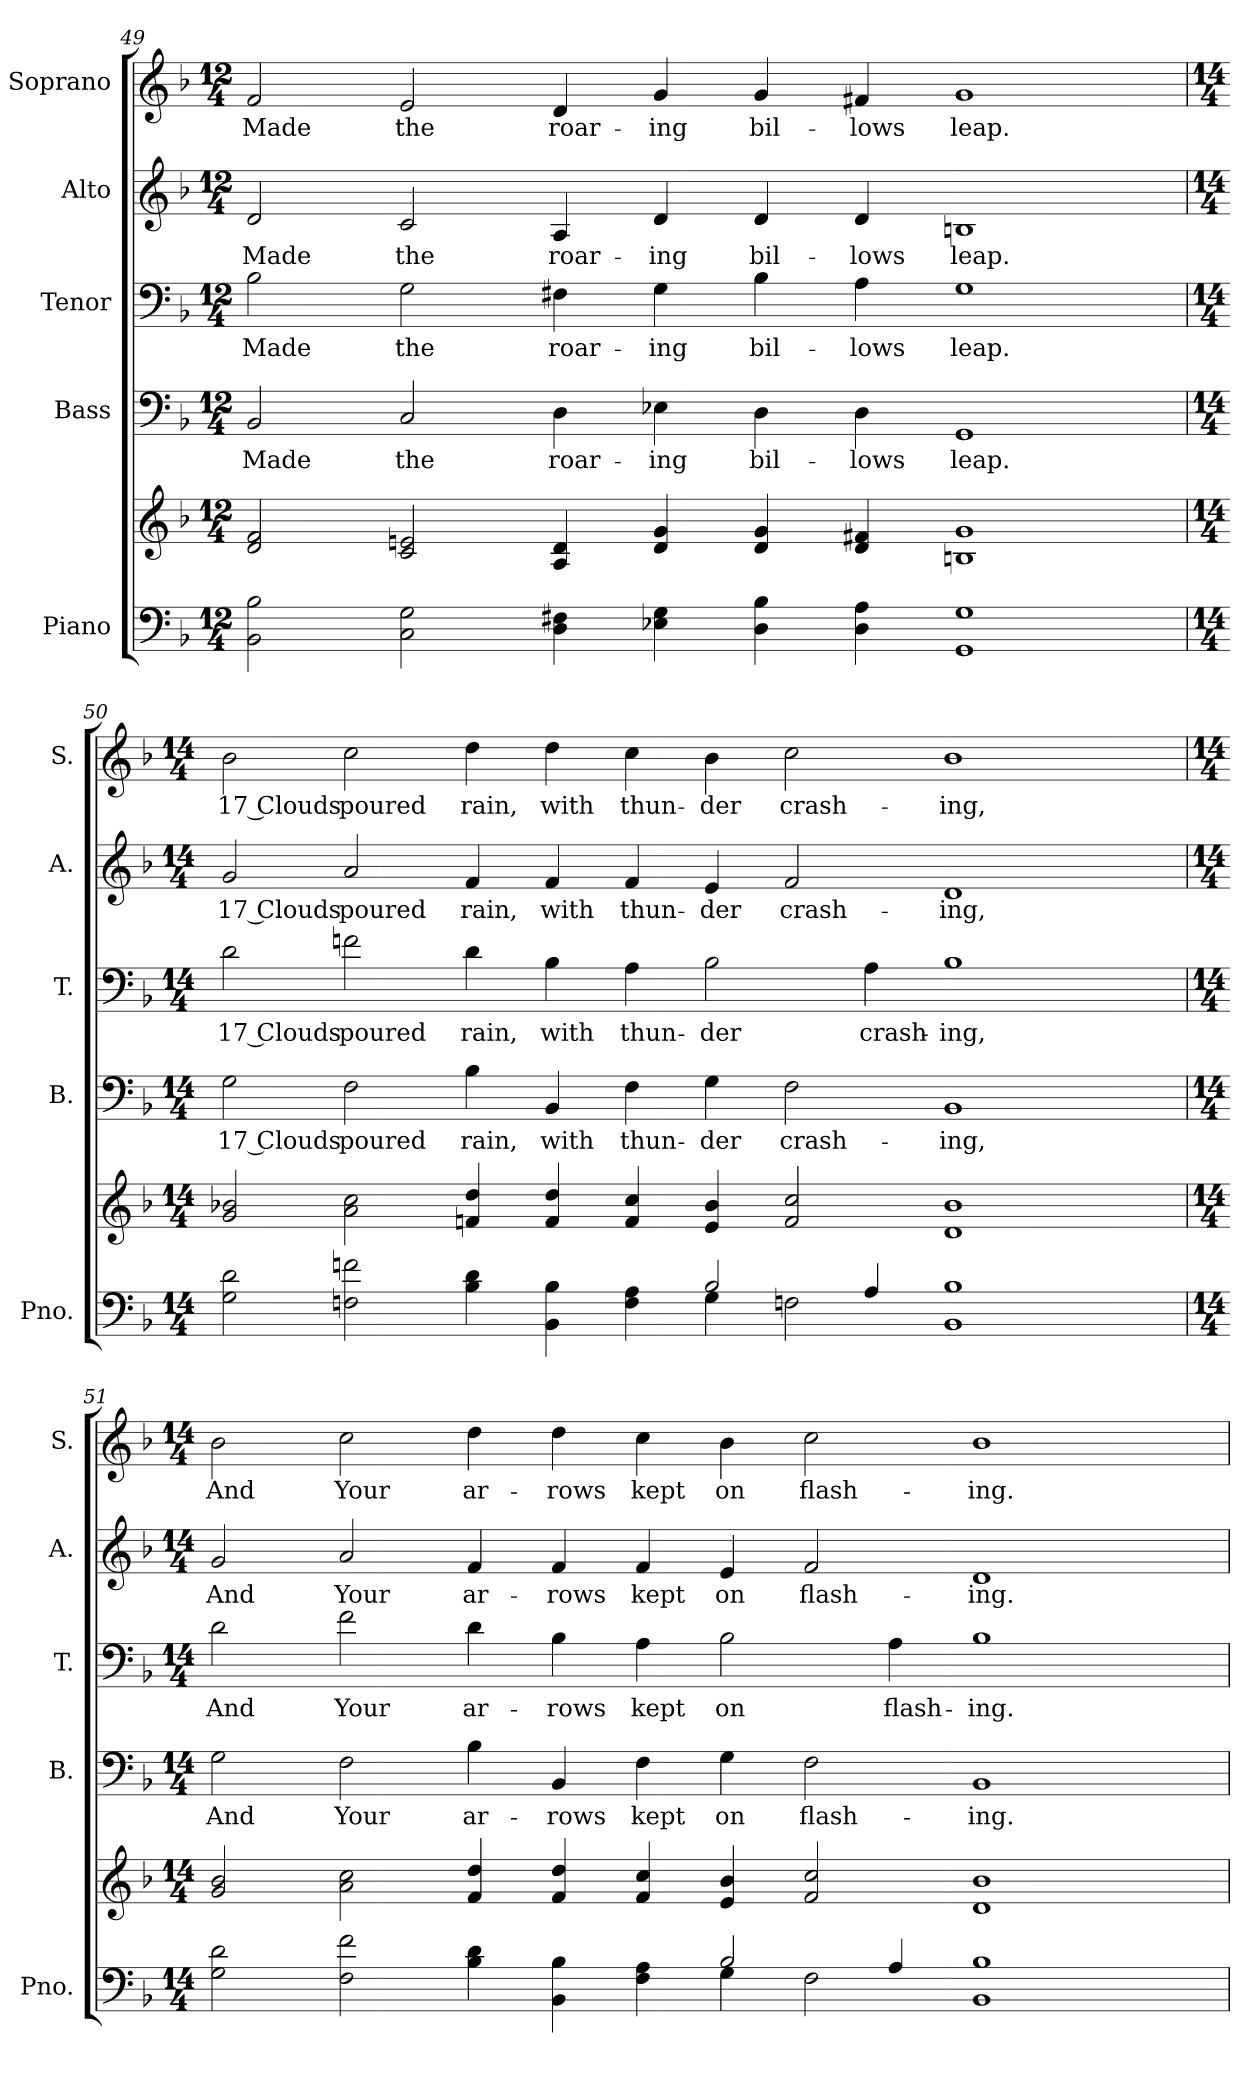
**kern	**kern	**kern	**text	**kern	**text	**kern	**text	**kern	**text
*part5	*part5	*part4	*part4	*part3	*part3	*part2	*part2	*part1	*part1
*staff6	*staff5	*staff4	*staff4	*staff3	*staff3	*staff2	*staff2	*staff1	*staff1
*I"Piano	*	*I"Bass	*	*I"Tenor	*	*I"Alto	*	*I"Soprano	*
*I'Pno.	*	*I'B.	*	*I'T.	*	*I'A.	*	*I'S.	*
!!LO:PB:g=z
*clefF4	*clefG2	*clefF4	*	*clefF4	*	*clefG2	*	*clefG2	*
*k[b-]	*k[b-]	*k[b-]	*	*k[b-]	*	*k[b-]	*	*k[b-]	*
*F:	*F:	*F:	*	*F:	*	*F:	*	*F:	*
*M12/4	*M12/4	*M12/4	*	*M12/4	*	*M12/4	*	*M12/4	*
=49	=49	=49	=49	=49	=49	=49	=49	=49	=49
!	!	!	!LO:LY:b:color=#000000	!	!	!	!	!	!
!	!	!	!	!	!LO:LY:b:color=#000000	!	!	!	!
!	!	!	!	!	!	!	!LO:LY:b:color=#000000	!	!
!	!	!	!	!	!	!	!	!	!LO:LY:b:color=#000000
2BB-i\ 2B-i	2di/ 2fi	2BB-i/	Made	2B-i\	Made	2di/	Made	2fi/	Made
!	!	!	!LO:LY:b:color=#000000	!	!	!	!	!	!
!	!	!	!	!	!LO:LY:b:color=#000000	!	!	!	!
!	!	!	!	!	!	!	!LO:LY:b:color=#000000	!	!
!	!	!	!	!	!	!	!	!	!LO:LY:b:color=#000000
2Ci\ 2Gi	2ci/ 2eni	2Ci/	the	2Gi\	the	2ci/	the	2ei/	the
!	!	!	!LO:LY:b:color=#000000	!	!	!	!	!	!
!	!	!	!	!	!LO:LY:b:color=#000000	!	!	!	!
!	!	!	!	!	!	!	!LO:LY:b:color=#000000	!	!
!	!	!	!	!	!	!	!	!	!LO:LY:b:color=#000000
4Di\ 4F#Xi	4Ai/ 4di	4Di\	roar-	4F#Xi\	roar-	4Ai/	roar-	4di/	roar-
!	!	!	!LO:LY:b:color=#000000	!	!	!	!	!	!
!	!	!	!	!	!LO:LY:b:color=#000000	!	!	!	!
!	!	!	!	!	!	!	!LO:LY:b:color=#000000	!	!
!	!	!	!	!	!	!	!	!	!LO:LY:b:color=#000000
4E-Xi\ 4Gi	4di/ 4gi	4E-Xi\	-ing	4Gi\	-ing	4di/	-ing	4gi/	-ing
!	!	!	!LO:LY:b:color=#000000	!	!	!	!	!	!
!	!	!	!	!	!LO:LY:b:color=#000000	!	!	!	!
!	!	!	!	!	!	!	!LO:LY:b:color=#000000	!	!
!	!	!	!	!	!	!	!	!	!LO:LY:b:color=#000000
4Di\ 4B-i	4di/ 4gi	4Di\	bil-	4B-i\	bil-	4di/	bil-	4gi/	bil-
!	!	!	!LO:LY:b:color=#000000	!	!	!	!	!	!
!	!	!	!	!	!LO:LY:b:color=#000000	!	!	!	!
!	!	!	!	!	!	!	!LO:LY:b:color=#000000	!	!
!	!	!	!	!	!	!	!	!	!LO:LY:b:color=#000000
4Di\ 4Ai	4di/ 4f#Xi	4Di\	-lows	4Ai\	-lows	4di/	-lows	4f#Xi/	-lows
!	!	!	!LO:LY:b:color=#000000	!	!	!	!	!	!
!	!	!	!	!	!LO:LY:b:color=#000000	!	!	!	!
!	!	!	!	!	!	!	!LO:LY:b:color=#000000	!	!
!	!	!	!	!	!	!	!	!	!LO:LY:b:color=#000000
1GGi 1Gi	1Bni 1gi	1GGi	leap.	1Gi	leap.	1Bni	leap.	1gi	leap.
!!LO:PB:g=z
=50	=50	=50	=50	=50	=50	=50	=50	=50	=50
*M14/4	*M14/4	*M14/4	*	*M14/4	*	*M14/4	*	*M14/4	*
*^	*	*	*	*	*	*	*	*	*
!	!	!	!	!LO:LY:b:color=#000000	!	!	!	!	!	!
!	!	!	!	!	!	!LO:LY:b:color=#000000	!	!	!	!
!	!	!	!	!	!	!	!	!LO:LY:b:color=#000000	!	!
!	!	!	!	!	!	!	!	!	!	!LO:LY:b:color=#000000
2Gi\ 2di	1ryy	2gi/ 2b-Xi	2Gi\	17 Clouds	2di\	17 Clouds	2gi/	17 Clouds	2b-i\	17 Clouds
!	!	!	!	!LO:LY:b:color=#000000	!	!	!	!	!	!
!	!	!	!	!	!	!LO:LY:b:color=#000000	!	!	!	!
!	!	!	!	!	!	!	!	!LO:LY:b:color=#000000	!	!
!	!	!	!	!	!	!	!	!	!	!LO:LY:b:color=#000000
2Fni\ 2fni	.	2ai\ 2cci	2Fi\	poured	2fni\	poured	2ai/	poured	2cci\	poured
!	!	!	!	!LO:LY:b:color=#000000	!	!	!	!	!	!
!	!	!	!	!	!	!LO:LY:b:color=#000000	!	!	!	!
!	!	!	!	!	!	!	!	!LO:LY:b:color=#000000	!	!
!	!	!	!	!	!	!	!	!	!	!LO:LY:b:color=#000000
4B-i\ 4di	2ryy	4fni/ 4ddi	4B-i\	rain,	4di\	rain,	4fi/	rain,	4ddi\	rain,
!	!	!	!	!LO:LY:b:color=#000000	!	!	!	!	!	!
!	!	!	!	!	!	!LO:LY:b:color=#000000	!	!	!	!
!	!	!	!	!	!	!	!	!LO:LY:b:color=#000000	!	!
!	!	!	!	!	!	!	!	!	!	!LO:LY:b:color=#000000
4BB-i\ 4B-i	.	4fi/ 4ddi	4BB-i/	with	4B-i\	with	4fi/	with	4ddi\	with
!	!	!	!	!LO:LY:b:color=#000000	!	!	!	!	!	!
!	!	!	!	!	!	!LO:LY:b:color=#000000	!	!	!	!
!	!	!	!	!	!	!	!	!LO:LY:b:color=#000000	!	!
!	!	!	!	!	!	!	!	!	!	!LO:LY:b:color=#000000
4Fi\ 4Ai	4ryy	4fi/ 4cci	4Fi\	thun-	4Ai\	thun-	4fi/	thun-	4cci\	thun-
!	!	!	!	!LO:LY:b:color=#000000	!	!	!	!	!	!
!	!	!	!	!	!	!LO:LY:b:color=#000000	!	!	!	!
!	!	!	!	!	!	!	!	!LO:LY:b:color=#000000	!	!
!	!	!	!	!	!	!	!	!	!	!LO:LY:b:color=#000000
2B-i/	4Gi\	4ei/ 4b-i	4Gi\	-der	2B-i\	-der	4ei/	-der	4b-i\	-der
!	!	!	!	!LO:LY:b:color=#000000	!	!	!	!	!	!
!	!	!	!	!	!	!	!	!LO:LY:b:color=#000000	!	!
!	!	!	!	!	!	!	!	!	!	!LO:LY:b:color=#000000
.	2Fni\	2fi/ 2cci	2Fi\	crash-	.	.	2fi/	crash-	2cci\	crash-
!	!	!	!	!	!	!LO:LY:b:color=#000000	!	!	!	!
4Ai/	.	.	.	.	4Ai\	crash-	.	.	.	.
!	!	!	!	!LO:LY:b:color=#000000	!	!	!	!	!	!
!	!	!	!	!	!	!LO:LY:b:color=#000000	!	!	!	!
!	!	!	!	!	!	!	!	!LO:LY:b:color=#000000	!	!
!	!	!	!	!	!	!	!	!	!	!LO:LY:b:color=#000000
1BB-i 1B-i	2ryy	1di 1b-i	1BB-i	-ing,	1B-i	-ing,	1di	-ing,	1b-i	-ing,
.	2ryy	.	.	.	.	.	.	.	.	.
!!LO:PB:g=z
=51	=51	=51	=51	=51	=51	=51	=51	=51	=51	=51
*M14/4	*	*M14/4	*M14/4	*	*M14/4	*	*M14/4	*	*M14/4	*
!	!	!	!	!LO:LY:b:color=#000000	!	!	!	!	!	!
!	!	!	!	!	!	!LO:LY:b:color=#000000	!	!	!	!
!	!	!	!	!	!	!	!	!LO:LY:b:color=#000000	!	!
!	!	!	!	!	!	!	!	!	!	!LO:LY:b:color=#000000
2Gi\ 2di	1ryy	2gi/ 2b-i	2Gi\	And	2di\	And	2gi/	And	2b-i\	And
!	!	!	!	!LO:LY:b:color=#000000	!	!	!	!	!	!
!	!	!	!	!	!	!LO:LY:b:color=#000000	!	!	!	!
!	!	!	!	!	!	!	!	!LO:LY:b:color=#000000	!	!
!	!	!	!	!	!	!	!	!	!	!LO:LY:b:color=#000000
2Fi\ 2fi	.	2ai\ 2cci	2Fi\	Your	2fi\	Your	2ai/	Your	2cci\	Your
!	!	!	!	!LO:LY:b:color=#000000	!	!	!	!	!	!
!	!	!	!	!	!	!LO:LY:b:color=#000000	!	!	!	!
!	!	!	!	!	!	!	!	!LO:LY:b:color=#000000	!	!
!	!	!	!	!	!	!	!	!	!	!LO:LY:b:color=#000000
4B-i\ 4di	2ryy	4fi/ 4ddi	4B-i\	ar-	4di\	ar-	4fi/	ar-	4ddi\	ar-
!	!	!	!	!LO:LY:b:color=#000000	!	!	!	!	!	!
!	!	!	!	!	!	!LO:LY:b:color=#000000	!	!	!	!
!	!	!	!	!	!	!	!	!LO:LY:b:color=#000000	!	!
!	!	!	!	!	!	!	!	!	!	!LO:LY:b:color=#000000
4BB-i\ 4B-i	.	4fi/ 4ddi	4BB-i/	-rows	4B-i\	-rows	4fi/	-rows	4ddi\	-rows
!	!	!	!	!LO:LY:b:color=#000000	!	!	!	!	!	!
!	!	!	!	!	!	!LO:LY:b:color=#000000	!	!	!	!
!	!	!	!	!	!	!	!	!LO:LY:b:color=#000000	!	!
!	!	!	!	!	!	!	!	!	!	!LO:LY:b:color=#000000
4Fi\ 4Ai	4ryy	4fi/ 4cci	4Fi\	kept	4Ai\	kept	4fi/	kept	4cci\	kept
!	!	!	!	!LO:LY:b:color=#000000	!	!	!	!	!	!
!	!	!	!	!	!	!LO:LY:b:color=#000000	!	!	!	!
!	!	!	!	!	!	!	!	!LO:LY:b:color=#000000	!	!
!	!	!	!	!	!	!	!	!	!	!LO:LY:b:color=#000000
2B-i/	4Gi\	4ei/ 4b-i	4Gi\	on	2B-i\	on	4ei/	on	4b-i\	on
!	!	!	!	!LO:LY:b:color=#000000	!	!	!	!	!	!
!	!	!	!	!	!	!	!	!LO:LY:b:color=#000000	!	!
!	!	!	!	!	!	!	!	!	!	!LO:LY:b:color=#000000
.	2Fi\	2fi/ 2cci	2Fi\	flash-	.	.	2fi/	flash-	2cci\	flash-
!	!	!	!	!	!	!LO:LY:b:color=#000000	!	!	!	!
4Ai/	.	.	.	.	4Ai\	flash-	.	.	.	.
!	!	!	!	!LO:LY:b:color=#000000	!	!	!	!	!	!
!	!	!	!	!	!	!LO:LY:b:color=#000000	!	!	!	!
!	!	!	!	!	!	!	!	!LO:LY:b:color=#000000	!	!
!	!	!	!	!	!	!	!	!	!	!LO:LY:b:color=#000000
1BB-i 1B-i	2ryy	1di 1b-i	1BB-i	-ing.	1B-i	-ing.	1di	-ing.	1b-i	-ing.
.	2ryy	.	.	.	.	.	.	.	.	.
*v	*v	*	*	*	*	*	*	*	*	*
=	=	=	=	=	=	=	=	=	=
*-	*-	*-	*-	*-	*-	*-	*-	*-	*-
